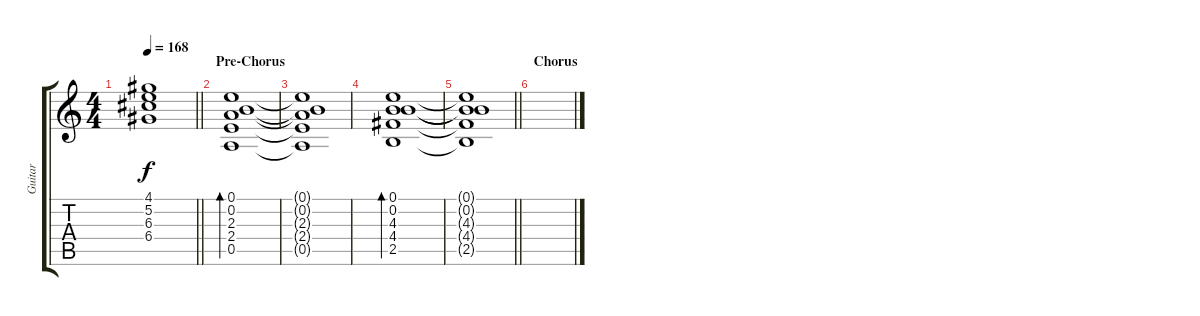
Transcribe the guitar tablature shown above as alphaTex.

\track ("Guitar" "Guitar") {instrument electricguitarclean}
\staff {score tabs}
\tuning (E4 B3 G3 D3 A2 E2) {hide}
\ts (4 4)
\tempo 168
\clef g2
\barLineRight lightlight
\ks c
(4.1{t} 5.2{t} 6.3{t} 6.4{t}).1{dy f} |
\section ("" "Pre-Chorus")
(0.1 0.2 2.3 2.4 0.5).1{bd 240} |
(0.1{t} 0.2{t} 2.3{t} 2.4{t} 0.5{t}).1 |
(0.1 0.2 4.3 4.4 2.5).1{bd 240} |
\barLineRight lightlight
(0.1{t} 0.2{t} 4.3{t} 4.4{t} 2.5{t}).1 |
\section ("" "Chorus")
